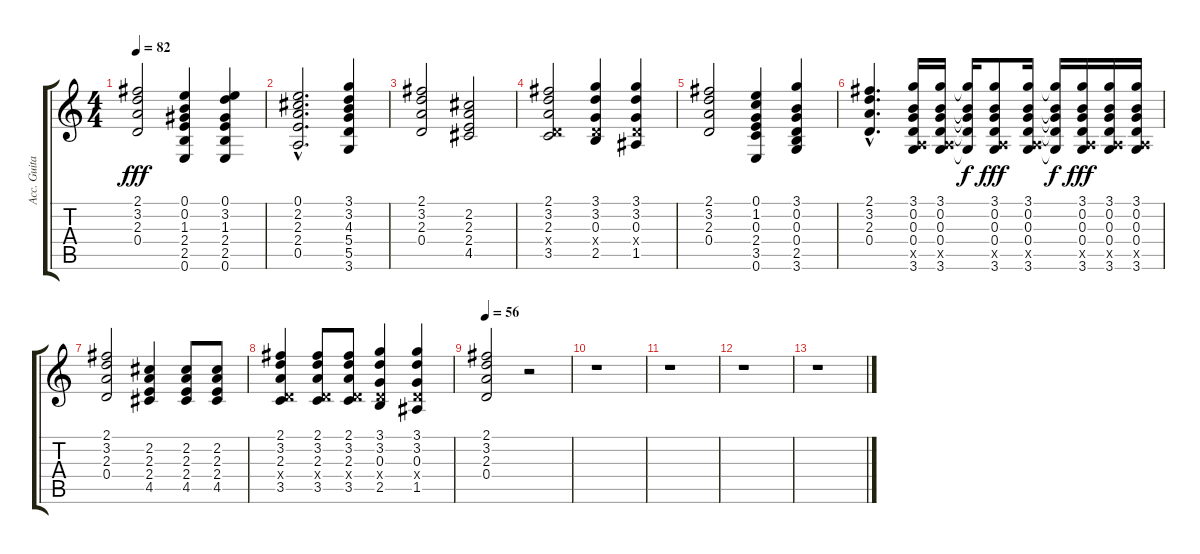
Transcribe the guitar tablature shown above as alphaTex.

\track ("Acc. Guitar 2" "Acc. Guita") {instrument acousticguitarsteel}
\staff {score tabs}
\tuning (E4 B3 G3 D3 A2 E2) {hide}
\ts (4 4)
\tempo 82
\clef g2
\ks c
(2.1 3.2 2.3 0.4).2{dy fff} (0.1 0.2 1.3 2.4 2.5 0.6).4 (0.1 3.2 1.3 2.4 2.5 0.6).4 |
(0.1{hac} 2.2{hac} 2.3{hac} 2.4{hac} 0.5{hac}).2{d} (3.1 3.2 4.3 5.4 5.5 3.6).4 |
(2.1 3.2 2.3 0.4).2 (2.2 2.3 2.4 4.5).2 |
(2.1 3.2 2.3 0.4{x} 3.5).2 (3.1 3.2 0.3 0.4{x} 2.5).4 (3.1 3.2 0.3 0.4{x} 1.5).4 |
(2.1 3.2 2.3 0.4).2 (0.1 1.2 0.3 2.4 3.5 0.6).4 (3.1 0.2 0.3 0.4 2.5 3.6).4 |
(2.1{hac} 3.2{hac} 2.3{hac} 0.4{hac}).4{d} (3.1 0.2 0.3 0.4 0.5{x} 3.6).16 (3.1 0.2 0.3 0.4 0.5{x} 3.6).16 (3.1{t} 0.2{t} 0.3{t} 0.4{t} 3.6{t}).16{dy f} (3.1 0.2 0.3 0.4 0.5{x} 3.6).8{dy fff} (3.1 0.2 0.3 0.4 0.5{x} 3.6).16 (3.1{t} 0.2{t} 0.3{t} 0.4{t} 3.6{t}).16{dy f} (3.1 0.2 0.3 0.4 0.5{x} 3.6).16{dy fff} (3.1 0.2 0.3 0.4 0.5{x} 3.6).16 (3.1 0.2 0.3 0.4 0.5{x} 3.6).16 |
(2.1 3.2 2.3 0.4).2 (2.2 2.3 2.4 4.5).4 (2.2 2.3 2.4 4.5).8 (2.2 2.3 2.4 4.5).8 |
(2.1 3.2 2.3 0.4{x} 3.5).4 (2.1 3.2 2.3 0.4{x} 3.5).8 (2.1 3.2 2.3 0.4{x} 3.5).8 (3.1 3.2 0.3 0.4{x} 2.5).4 (3.1 3.2 0.3 0.4{x} 1.5).4 |
\tempo 56
(2.1 3.2 2.3 0.4).2 r.2 |
r.1 |
r.1 |
r.1 |
r.1
